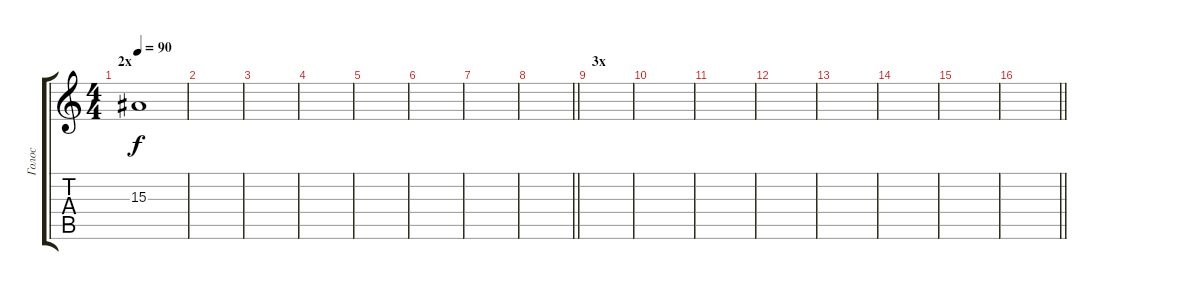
\track ("Голос" "Голос") {instrument oboe}
\staff {score tabs}
\tuning (E4 B3 G3 D3 A2 E2) {hide}
\ts (4 4)
\section ("" "2х")
\tempo 90
\clef g2
\ks c
15.3{t}.1{dy f} |
|
|
|
|
|
|
\barLineRight lightlight
|
\section ("" "3х")
|
|
|
|
|
|
|
\barLineRight lightlight
